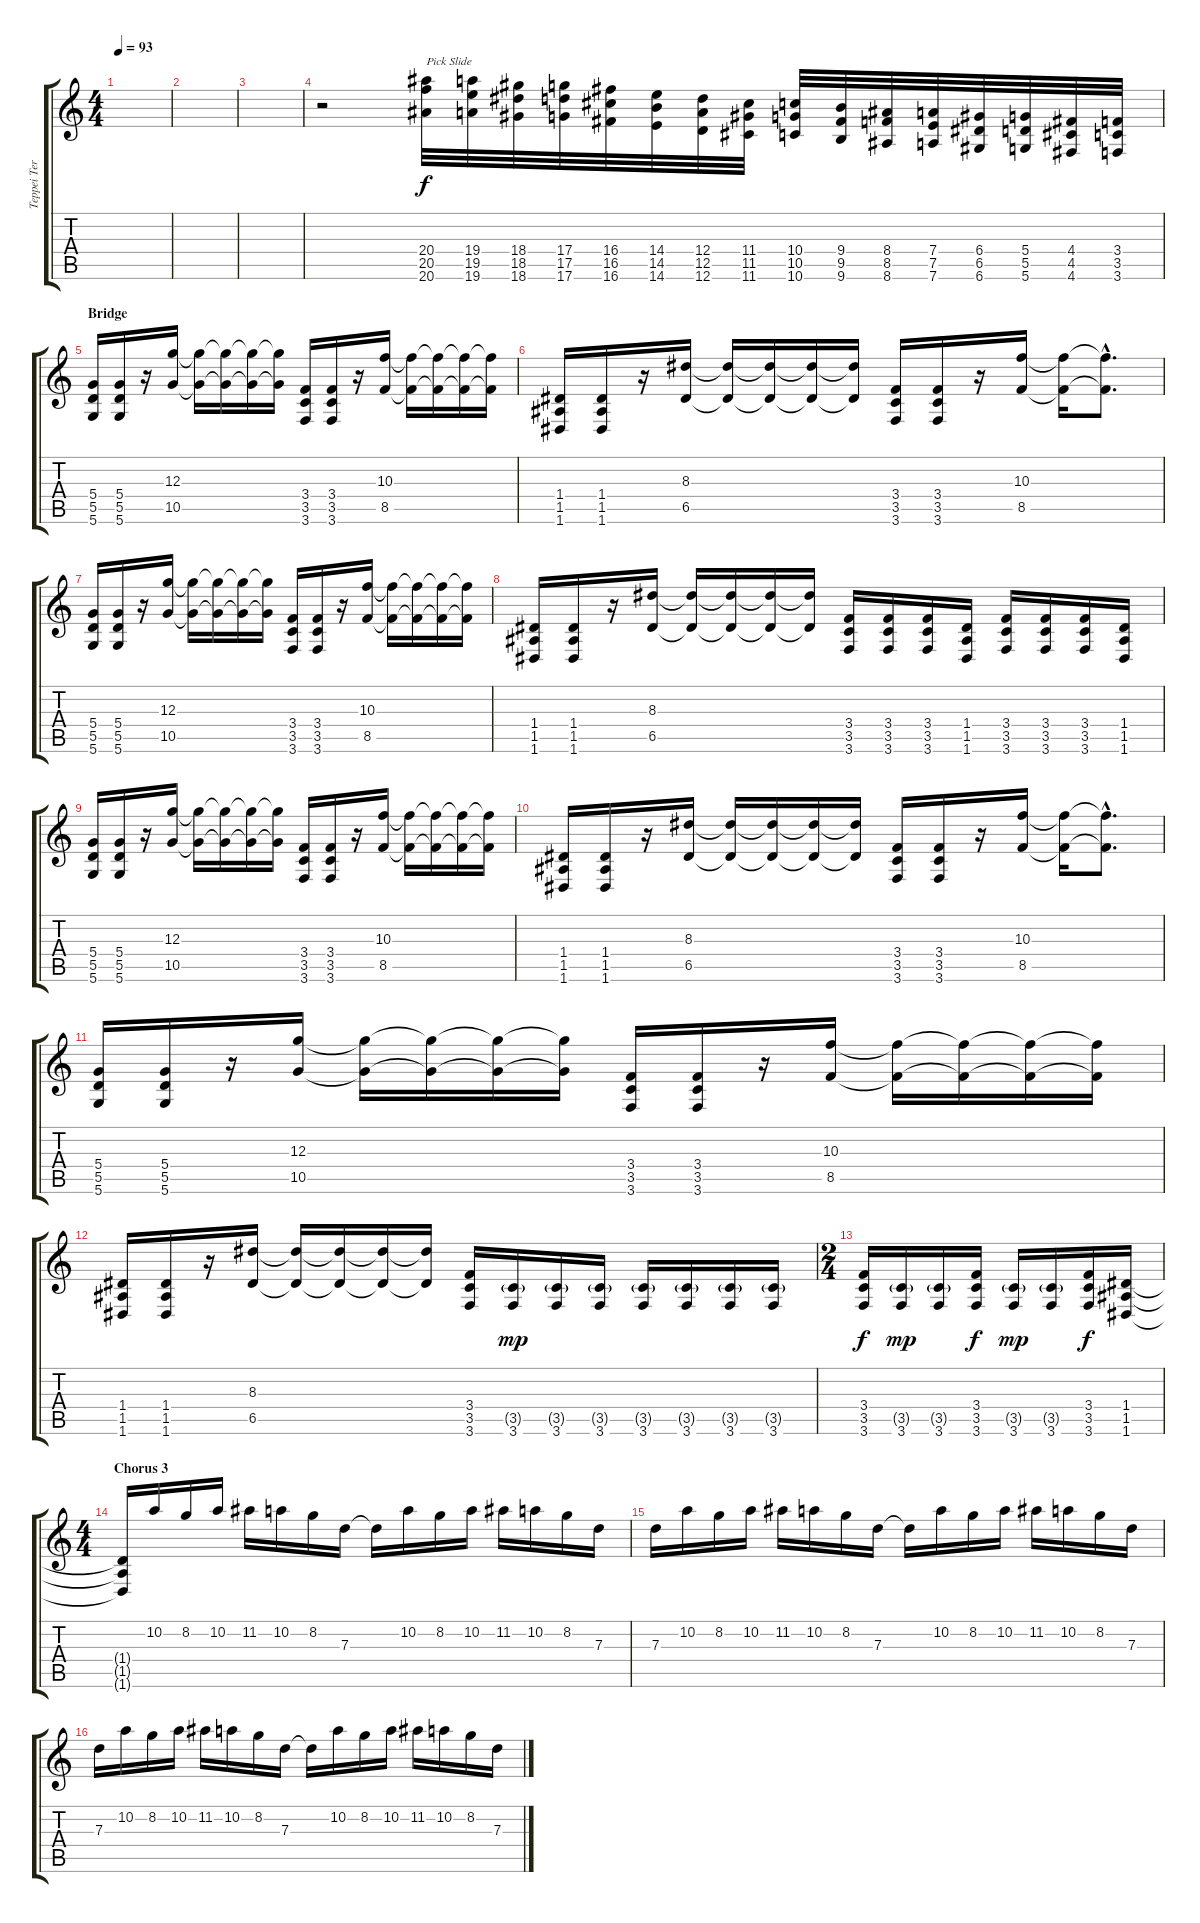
\track ("Teppei Teranishi" "Teppei Ter") {instrument overdrivenguitar}
\staff {score tabs}
\tuning (E4 B3 G3 D3 A2 D2) {hide}
\ts (4 4)
\tempo 93
\clef g2
\ks c
|
|
|
r.2 (20.4 20.5 20.6).32{txt "Pick Slide" volume 11} (19.4 19.5 19.6).32 (18.4 18.5 18.6).32 (17.4 17.5 17.6).32 (16.4 16.5 16.6).32 (14.4 14.5 14.6).32 (12.4 12.5 12.6).32 (11.4 11.5 11.6).32 (10.4 10.5 10.6).32 (9.4 9.5 9.6).32 (8.4 8.5 8.6).32 (7.4 7.5 7.6).32 (6.4 6.5 6.6).32 (5.4 5.5 5.6).32 (4.4 4.5 4.6).32 (3.4 3.5 3.6).32 |
\section ("" "Bridge")
(5.4 5.5 5.6).16{volume 14} (5.4 5.5 5.6).16 r.16 (12.3 10.5).16 (12.3{t} 10.5{t}).16 (12.3{t} 10.5{t}).16 (12.3{t} 10.5{t}).16 (12.3{t} 10.5{t}).16 (3.4 3.5 3.6).16 (3.4 3.5 3.6).16 r.16 (10.3 8.5).16 (10.3{t} 8.5{t}).16 (10.3{t} 8.5{t}).16 (10.3{t} 8.5{t}).16 (10.3{t} 8.5{t}).16 |
(1.4 1.5 1.6).16 (1.4 1.5 1.6).16 r.16 (8.3 6.5).16 (8.3{t} 6.5{t}).16 (8.3{t} 6.5{t}).16 (8.3{t} 6.5{t}).16 (8.3{t} 6.5{t}).16 (3.4 3.5 3.6).16 (3.4 3.5 3.6).16 r.16 (10.3 8.5).16 (10.3{t} 8.5{t}).16 (10.3{hac t} 8.5{hac t}).8{d} |
(5.4 5.5 5.6).16 (5.4 5.5 5.6).16 r.16 (12.3 10.5).16 (12.3{t} 10.5{t}).16 (12.3{t} 10.5{t}).16 (12.3{t} 10.5{t}).16 (12.3{t} 10.5{t}).16 (3.4 3.5 3.6).16 (3.4 3.5 3.6).16 r.16 (10.3 8.5).16 (10.3{t} 8.5{t}).16 (10.3{t} 8.5{t}).16 (10.3{t} 8.5{t}).16 (10.3{t} 8.5{t}).16 |
(1.4 1.5 1.6).16 (1.4 1.5 1.6).16 r.16 (8.3 6.5).16 (8.3{t} 6.5{t}).16 (8.3{t} 6.5{t}).16 (8.3{t} 6.5{t}).16 (8.3{t} 6.5{t}).16 (3.4 3.5 3.6).16 (3.4 3.5 3.6).16 (3.4 3.5 3.6).16 (1.4 1.5 1.6).16 (3.4 3.5 3.6).16 (3.4 3.5 3.6).16 (3.4 3.5 3.6).16 (1.4 1.5 1.6).16 |
(5.4 5.5 5.6).16 (5.4 5.5 5.6).16 r.16 (12.3 10.5).16 (12.3{t} 10.5{t}).16 (12.3{t} 10.5{t}).16 (12.3{t} 10.5{t}).16 (12.3{t} 10.5{t}).16 (3.4 3.5 3.6).16 (3.4 3.5 3.6).16 r.16 (10.3 8.5).16 (10.3{t} 8.5{t}).16 (10.3{t} 8.5{t}).16 (10.3{t} 8.5{t}).16 (10.3{t} 8.5{t}).16 |
(1.4 1.5 1.6).16 (1.4 1.5 1.6).16 r.16 (8.3 6.5).16 (8.3{t} 6.5{t}).16 (8.3{t} 6.5{t}).16 (8.3{t} 6.5{t}).16 (8.3{t} 6.5{t}).16 (3.4 3.5 3.6).16 (3.4 3.5 3.6).16 r.16 (10.3 8.5).16 (10.3{t} 8.5{t}).16 (10.3{hac t} 8.5{hac t}).8{d} |
(5.4 5.5 5.6).16 (5.4 5.5 5.6).16 r.16 (12.3 10.5).16 (12.3{t} 10.5{t}).16 (12.3{t} 10.5{t}).16 (12.3{t} 10.5{t}).16 (12.3{t} 10.5{t}).16 (3.4 3.5 3.6).16 (3.4 3.5 3.6).16 r.16 (10.3 8.5).16 (10.3{t} 8.5{t}).16 (10.3{t} 8.5{t}).16 (10.3{t} 8.5{t}).16 (10.3{t} 8.5{t}).16 |
(1.4 1.5 1.6).16 (1.4 1.5 1.6).16 r.16 (8.3 6.5).16 (8.3{t} 6.5{t}).16 (8.3{t} 6.5{t}).16 (8.3{t} 6.5{t}).16 (8.3{t} 6.5{t}).16 (3.4 3.5 3.6).16 (3.5{g} 3.6).16{dy mp} (3.5{g} 3.6).16 (3.5{g} 3.6).16 (3.5{g} 3.6).16 (3.5{g} 3.6).16 (3.5{g} 3.6).16 (3.5{g} 3.6).16 |
\ts (2 4)
(3.4 3.5 3.6).16{dy f volume 15} (3.5{g} 3.6).16{dy mp volume 13} (3.5{g} 3.6).16 (3.4 3.5 3.6).16{dy f volume 15} (3.5{g} 3.6).16{dy mp volume 13} (3.5{g} 3.6).16 (3.4 3.5 3.6).16{dy f volume 15} (1.4 1.5 1.6).16 |
\ts (4 4)
\section ("" "Chorus 3")
(1.4{t} 1.5{t} 1.6{t}).16 10.2.16 8.2.16 10.2.16 11.2.16 10.2.16 8.2.16 7.3.16 7.3{t}.16 10.2.16 8.2.16 10.2.16 11.2.16 10.2.16 8.2.16 7.3.16 |
7.3.16 10.2.16 8.2.16 10.2.16 11.2.16 10.2.16 8.2.16 7.3.16 7.3{t}.16 10.2.16 8.2.16 10.2.16 11.2.16 10.2.16 8.2.16 7.3.16 |
7.3.16 10.2.16 8.2.16 10.2.16 11.2.16 10.2.16 8.2.16 7.3.16 7.3{t}.16 10.2.16 8.2.16 10.2.16 11.2.16 10.2.16 8.2.16 7.3.16
